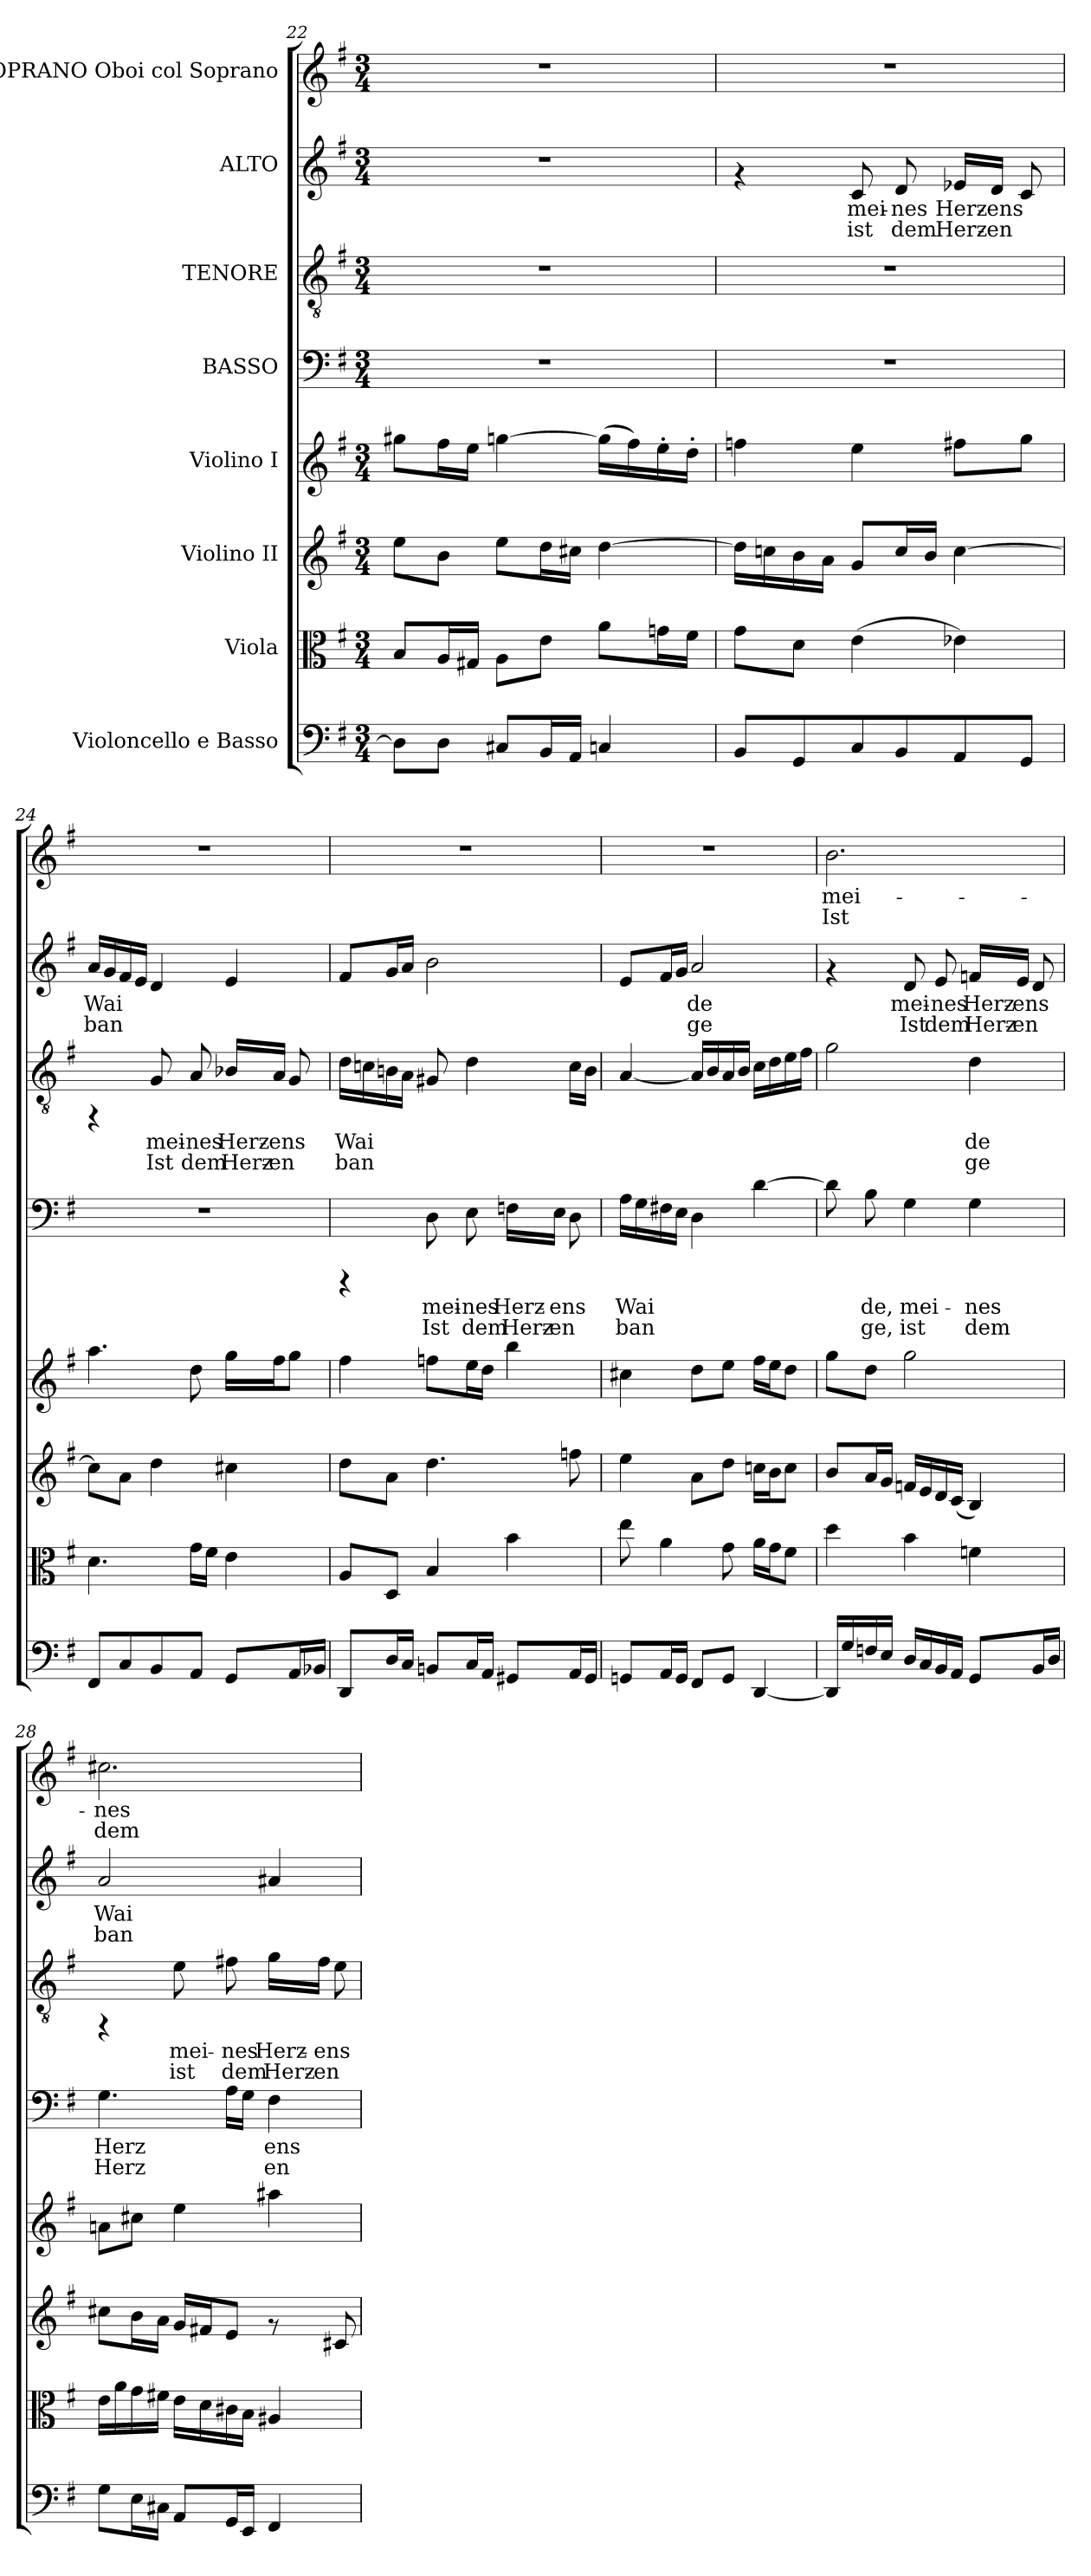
**kern	**kern	**kern	**kern	**kern	**text	**text	**kern	**text	**text	**kern	**text	**text	**kern	**text	**text
*part8	*part7	*part6	*part5	*part4	*part4	*part4	*part3	*part3	*part3	*part2	*part2	*part2	*part1	*part1	*part1
*staff8	*staff7	*staff6	*staff5	*staff4	*staff4	*staff4	*staff3	*staff3	*staff3	*staff2	*staff2	*staff2	*staff1	*staff1	*staff1
*I"Violoncello  e Basso	*I"Viola	*I"Violino II	*I"Violino I	*I"BASSO	*	*	*I"TENORE	*	*	*I"ALTO	*	*	*I"SOPRANO  Oboi col Soprano	*	*
*clefF4	*clefC3	*clefG2	*clefG2	*clefF4	*	*	*clefGv2	*	*	*clefG2	*	*	*clefG2	*	*
*k[f#]	*k[f#]	*k[f#]	*k[f#]	*k[f#]	*	*	*k[f#]	*	*	*k[f#]	*	*	*k[f#]	*	*
*G:	*G:	*G:	*G:	*G:	*	*	*G:	*	*	*G:	*	*	*G:	*	*
*M3/4	*M3/4	*M3/4	*M3/4	*M3/4	*	*	*M3/4	*	*	*M3/4	*	*	*M3/4	*	*
=22	=22	=22	=22	=22	=22	=22	=22	=22	=22	=22	=22	=22	=22	=22	=22
8D\L]	8B/L	8ee\L	8gg#X\L	2.r	.	.	2.r	.	.	2.r	.	.	2.r	.	.
8D\J	16A/	8b\J	16ff#\	.	.	.	.	.	.	.	.	.	.	.	.
.	16G#X/J	.	16ee\J	.	.	.	.	.	.	.	.	.	.	.	.
8C#X/L	8A\L	8ee\L	[>4ggn\	.	.	.	.	.	.	.	.	.	.	.	.
16BB/	8e\J	16dd\	.	.	.	.	.	.	.	.	.	.	.	.	.
16AA/J	.	16cc#X\J	.	.	.	.	.	.	.	.	.	.	.	.	.
4Cn/	8a\L	[>4dd\	(>16gg\L]	.	.	.	.	.	.	.	.	.	.	.	.
.	.	.	16ff#\)	.	.	.	.	.	.	.	.	.	.	.	.
.	16gn\	.	16ee'>\	.	.	.	.	.	.	.	.	.	.	.	.
.	16f#\J	.	16dd'>\J	.	.	.	.	.	.	.	.	.	.	.	.
=23	=23	=23	=23	=23	=23	=23	=23	=23	=23	=23	=23	=23	=23	=23	=23
8BB/L	8g\L	16dd\L]	4ffn\	2.r	.	.	2.r	.	.	4rf	.	.	2.r	.	.
.	.	16ccn\	.	.	.	.	.	.	.	.	.	.	.	.	.
8GG/	8d\J	16b\	.	.	.	.	.	.	.	.	.	.	.	.	.
.	.	16a\J	.	.	.	.	.	.	.	.	.	.	.	.	.
!	!	!	!	!	!	!	!	!	!	!	!LO:LY:b:cj	!LO:LY:b:cj	!	!	!
8C/	(>4e\	8g/L	4ee\	.	.	.	.	.	.	8c/	mei-	-ist	.	.	.
!	!	!	!	!	!	!	!	!	!	!	!LO:LY:b:cj	!LO:LY:b:cj	!	!	!
8BB/	.	16cc/	.	.	.	.	.	.	.	8d/	nes	dem	.	.	.
.	.	16b/J	.	.	.	.	.	.	.	.	.	.	.	.	.
!	!	!	!	!	!	!	!	!	!	!	!LO:LY:b:cj	!LO:LY:b:cj	!	!	!
8AA/	4e-X\)	[>4cc\	8ff#X\L	.	.	.	.	.	.	16e-X/L	Herz-	-Herz-	.	.	.
!	!	!	!	!	!	!	!	!	!	!	!LO:LY:b:cj	!LO:LY:b:cj	!	!	!
.	.	.	.	.	.	.	.	.	.	16d/J	-ens	en	.	.	.
!	!	!	!	!	!	!	!	!	!	!	!LO:LY:b:cj	!LO:LY:b:cj	!	!	!
8GG/J	.	.	8gg\J	.	.	.	.	.	.	8c/	.	.	.	.	.
!!LO:PB:g=z
=24	=24	=24	=24	=24	=24	=24	=24	=24	=24	=24	=24	=24	=24	=24	=24
!	!	!	!	!	!	!	!	!	!	!	!LO:LY:b:cj	!LO:LY:b:cj	!	!	!
8FF#/L	4.d\	8cc\L]	4.aa\	2.r	.	.	4rFF	.	.	16a/L	Wai-	-ban-	2.r	.	.
!	!	!	!	!	!	!	!	!	!	!	!LO:LY:b:cj	!LO:LY:b:cj	!	!	!
.	.	.	.	.	.	.	.	.	.	16g/	--	--	.	.	.
!	!	!	!	!	!	!	!	!	!	!	!LO:LY:b:cj	!LO:LY:b:cj	!	!	!
8C/	.	8a\J	.	.	.	.	.	.	.	16f#/	--	--	.	.	.
!	!	!	!	!	!	!	!	!	!	!	!LO:LY:b:cj	!LO:LY:b:cj	!	!	!
.	.	.	.	.	.	.	.	.	.	16e/J	--	--	.	.	.
!	!	!	!	!	!	!	!	!LO:LY:b:cj	!LO:LY:b:cj	!	!LO:LY:b:cj	!LO:LY:b:cj	!	!	!
8BB/	.	4dd\	.	.	.	.	8G/	mei-	-Ist	4d/	--	--	.	.	.
!	!	!	!	!	!	!	!	!LO:LY:b:cj	!LO:LY:b:cj	!	!	!	!	!	!
8AA/J	16g\L	.	8dd\	.	.	.	8A/	nes	dem	.	.	.	.	.	.
.	16f#\J	.	.	.	.	.	.	.	.	.	.	.	.	.	.
!	!	!	!	!	!	!	!	!LO:LY:b:cj	!LO:LY:b:cj	!	!LO:LY:b:cj	!LO:LY:b:cj	!	!	!
8GG/L	4e\	4cc#X\	16gg\L	.	.	.	16B-X/L	Herz-	-Herz-	4e/	--	--	.	.	.
!	!	!	!	!	!	!	!	!LO:LY:b:cj	!LO:LY:b:cj	!	!	!	!	!	!
.	.	.	16ff#\	.	.	.	16A/J	-ens	en	.	.	.	.	.	.
!	!	!	!	!	!	!	!	!LO:LY:b:cj	!LO:LY:b:cj	!	!	!	!	!	!
16AA/	.	.	8gg\J	.	.	.	8G/	.	.	.	.	.	.	.	.
16BB-X/J	.	.	.	.	.	.	.	.	.	.	.	.	.	.	.
=25	=25	=25	=25	=25	=25	=25	=25	=25	=25	=25	=25	=25	=25	=25	=25
!	!	!	!	!	!	!	!	!LO:LY:b:cj	!LO:LY:b:cj	!	!LO:LY:b:cj	!	!	!	!
8DD/L	8A/L	8dd\L	4ff#\	4rCCC	.	.	16d\L	Wai-	-ban-	8f#/L	--	.	2.r	.	.
!	!	!	!	!	!	!	!	!LO:LY:b:cj	!LO:LY:b:cj	!	!	!	!	!	!
.	.	.	.	.	.	.	16cn\	--	--	.	.	.	.	.	.
!	!	!	!	!	!	!	!	!LO:LY:b:cj	!LO:LY:b:cj	!	!LO:LY:b:cj	!	!	!	!
16D/	8D/J	8a\J	.	.	.	.	16Bn\	--	--	16g/	--	.	.	.	.
!	!	!	!	!	!	!	!	!LO:LY:b:cj	!LO:LY:b:cj	!	!LO:LY:b:cj	!	!	!	!
16C/J	.	.	.	.	.	.	16A\J	--	--	16a/J	--	.	.	.	.
!	!	!	!	!	!LO:LY:b:cj	!LO:LY:b:cj	!	!LO:LY:b:cj	!LO:LY:b:cj	!	!LO:LY:b:cj	!	!	!	!
8BBn/L	4B/	4.dd\	8ffn\L	8D\	mei-	-Ist	8G#X/	--	--	2b\	--	.	.	.	.
!	!	!	!	!	!LO:LY:b:cj	!LO:LY:b:cj	!	!LO:LY:b:cj	!LO:LY:b:cj	!	!	!	!	!	!
16C/	.	.	16ee\	8E\	nes	dem	4d\	--	--	.	.	.	.	.	.
16AA/J	.	.	16dd\J	.	.	.	.	.	.	.	.	.	.	.	.
!	!	!	!	!	!LO:LY:b:cj	!LO:LY:b:cj	!	!	!	!	!	!	!	!	!
8GG#X/L	4b\	.	4bb\	16Fn\L	Herz-	-Herz-	.	.	.	.	.	.	.	.	.
!	!	!	!	!	!LO:LY:b:cj	!LO:LY:b:cj	!	!	!	!	!	!	!	!	!
.	.	.	.	16E\J	-ens	en	.	.	.	.	.	.	.	.	.
!	!	!	!	!	!LO:LY:b:cj	!LO:LY:b:cj	!	!LO:LY:b:cj	!LO:LY:b:cj	!	!	!	!	!	!
16AA/	.	8ffn\	.	8D\	.	.	16c\L	--	--	.	.	.	.	.	.
!	!	!	!	!	!	!	!	!LO:LY:b:cj	!LO:LY:b:cj	!	!	!	!	!	!
16GG#/J	.	.	.	.	.	.	16B\J	--	--	.	.	.	.	.	.
=26	=26	=26	=26	=26	=26	=26	=26	=26	=26	=26	=26	=26	=26	=26	=26
!	!	!	!	!	!LO:LY:b:cj	!LO:LY:b:cj	!	!LO:LY:b:cj	!	!	!LO:LY:b:cj	!LO:LY:b:cj	!	!	!
8GGn/L	8ee\	4ee\	4cc#X\	16A\L	Wai-	-ban-	[<4A/	--	.	8e/L	--	-	2.r	.	.
!	!	!	!	!	!LO:LY:b:cj	!LO:LY:b:cj	!	!	!	!	!	!	!	!	!
.	.	.	.	16G\	--	--	.	.	.	.	.	.	.	.	.
!	!	!	!	!	!LO:LY:b:cj	!LO:LY:b:cj	!	!	!	!	!LO:LY:b:cj	!LO:LY:b:cj	!	!	!
16AA/	4a\	.	.	16F#X\	--	--	.	.	.	16f#/	-	-	.	.	.
!	!	!	!	!	!LO:LY:b:cj	!LO:LY:b:cj	!	!	!	!	!LO:LY:b:cj	!LO:LY:b:cj	!	!	!
16GG/J	.	.	.	16E\J	--	--	.	.	.	16g/J	-	-	.	.	.
!	!	!	!	!	!LO:LY:b:cj	!LO:LY:b:cj	!	!LO:LY:b:cj	!	!	!LO:LY:b:cj	!LO:LY:b:cj	!	!	!
8FF#/L	.	8a\L	8dd\L	4D\	--	--	16A/L]	--	.	2a/	de	ge	.	.	.
!	!	!	!	!	!	!	!	!LO:LY:b:cj	!	!	!	!	!	!	!
.	.	.	.	.	.	.	16B/	--	.	.	.	.	.	.	.
!	!	!	!	!	!	!	!	!LO:LY:b:cj	!	!	!	!	!	!	!
8GG/J	8g\	8dd\J	8ee\J	.	.	.	16A/	--	.	.	.	.	.	.	.
!	!	!	!	!	!	!	!	!LO:LY:b:cj	!	!	!	!	!	!	!
.	.	.	.	.	.	.	16B/J	--	.	.	.	.	.	.	.
!	!	!	!	!	!LO:LY:b:cj	!LO:LY:b:cj	!	!LO:LY:b:cj	!	!	!	!	!	!	!
[<4DD/	16a\L	16ccn\L	16ff#\L	[>4d\	--	--	16c\L	--	.	.	.	.	.	.	.
!	!	!	!	!	!	!	!	!LO:LY:b:cj	!	!	!	!	!	!	!
.	16g\	16b\	16ee\	.	.	.	16d\	--	.	.	.	.	.	.	.
!	!	!	!	!	!	!	!	!LO:LY:b:cj	!	!	!	!	!	!	!
.	8f#\J	8cc\J	8dd\J	.	.	.	16e\	--	.	.	.	.	.	.	.
!	!	!	!	!	!	!	!	!LO:LY:b:cj	!	!	!	!	!	!	!
.	.	.	.	.	.	.	16f#\J	--	.	.	.	.	.	.	.
=27	=27	=27	=27	=27	=27	=27	=27	=27	=27	=27	=27	=27	=27	=27	=27
!	!	!	!	!	!LO:LY:b:cj	!LO:LY:b:cj	!	!LO:LY:b:cj	!LO:LY:b:cj	!	!	!	!	!LO:LY:b:cj	!LO:LY:b:cj
16DD/L]	4dd\	8b/L	8gg\L	8d\]	--	-	2g\	--	-	4rf	.	.	2.b\	mei-	-Ist
16G/	.	.	.	.	.	.	.	.	.	.	.	.	.	.	.
!	!	!	!	!	!LO:LY:b:cj	!LO:LY:b:cj	!	!	!	!	!	!	!	!	!
16Fn/	.	16a/	8dd\J	8B\	de,	ge,	.	.	.	.	.	.	.	.	.
16E/J	.	16g/J	.	.	.	.	.	.	.	.	.	.	.	.	.
!	!	!	!	!	!LO:LY:b:cj	!LO:LY:b:cj	!	!	!	!	!LO:LY:b:cj	!LO:LY:b:cj	!	!	!
16D/L	4b\	16fn/L	2gg\	4G\	mei-	-ist	.	.	.	8d/	mei-	-Ist	.	.	.
16C/	.	16e/	.	.	.	.	.	.	.	.	.	.	.	.	.
!	!	!	!	!	!	!	!	!	!	!	!LO:LY:b:cj	!LO:LY:b:cj	!	!	!
16BB/	.	16d/	.	.	.	.	.	.	.	8e/	nes	dem	.	.	.
16AA/J	.	(<16c/J	.	.	.	.	.	.	.	.	.	.	.	.	.
!	!	!	!	!	!LO:LY:b:cj	!LO:LY:b:cj	!	!LO:LY:b:cj	!LO:LY:b:cj	!	!LO:LY:b:cj	!LO:LY:b:cj	!	!	!
8GG/L	4fn\	4B/)	.	4G\	nes	dem	4d\	de	ge	16fn/L	Herz-	-Herz-	.	.	.
!	!	!	!	!	!	!	!	!	!	!	!LO:LY:b:cj	!LO:LY:b:cj	!	!	!
.	.	.	.	.	.	.	.	.	.	16e/J	-ens	en	.	.	.
!	!	!	!	!	!	!	!	!	!	!	!LO:LY:b:cj	!LO:LY:b:cj	!	!	!
16BB/	.	.	.	.	.	.	.	.	.	8d/	.	.	.	.	.
16D/J	.	.	.	.	.	.	.	.	.	.	.	.	.	.	.
!!LO:PB:g=z
=28	=28	=28	=28	=28	=28	=28	=28	=28	=28	=28	=28	=28	=28	=28	=28
!	!	!	!	!	!LO:LY:b:cj	!LO:LY:b:cj	!	!	!	!	!LO:LY:b:cj	!LO:LY:b:cj	!	!LO:LY:b:cj	!LO:LY:b:cj
8G\L	16e\L	8cc#X\L	8an\L	4.G\	Herz-	-Herz-	4rFF	.	.	2a/	Wai-	-ban-	2.cc#X\	nes	dem
.	16a\	.	.	.	.	.	.	.	.	.	.	.	.	.	.
16E\	16g\	16b\	8cc#X\J	.	.	.	.	.	.	.	.	.	.	.	.
16C#X\J	16f#X\J	16a\J	.	.	.	.	.	.	.	.	.	.	.	.	.
!	!	!	!	!	!	!	!	!LO:LY:b:cj	!LO:LY:b:cj	!	!	!	!	!	!
8AA/L	16e\L	16g/L	4ee\	.	.	.	8e\	mei-	-ist	.	.	.	.	.	.
.	16d\	16f#X/	.	.	.	.	.	.	.	.	.	.	.	.	.
!	!	!	!	!	!LO:LY:b:cj	!LO:LY:b:cj	!	!LO:LY:b:cj	!LO:LY:b:cj	!	!	!	!	!	!
16GG/	16c#X\	8e/J	.	16A\L	--	-	8f#X\	nes	dem	.	.	.	.	.	.
!	!	!	!	!	!LO:LY:b:cj	!LO:LY:b:cj	!	!	!	!	!	!	!	!	!
16EE/J	16B\J	.	.	16G\J	-	-	.	.	.	.	.	.	.	.	.
!	!	!	!	!	!LO:LY:b:cj	!LO:LY:b:cj	!	!LO:LY:b:cj	!LO:LY:b:cj	!	!LO:LY:b:cj	!LO:LY:b:cj	!	!	!
4FF#/	4A#X/	8rf	4aa#X\	4F#\	ens	en	16g\L	Herz-	-Herz-	4a#X/	--	--	.	.	.
!	!	!	!	!	!	!	!	!LO:LY:b:cj	!LO:LY:b:cj	!	!	!	!	!	!
.	.	.	.	.	.	.	16f#\J	-ens	en	.	.	.	.	.	.
!	!	!	!	!	!	!	!	!LO:LY:b:cj	!LO:LY:b:cj	!	!	!	!	!	!
.	.	8c#X/	.	.	.	.	8e\	.	.	.	.	.	.	.	.
=	=	=	=	=	=	=	=	=	=	=	=	=	=	=	=
*-	*-	*-	*-	*-	*-	*-	*-	*-	*-	*-	*-	*-	*-	*-	*-
